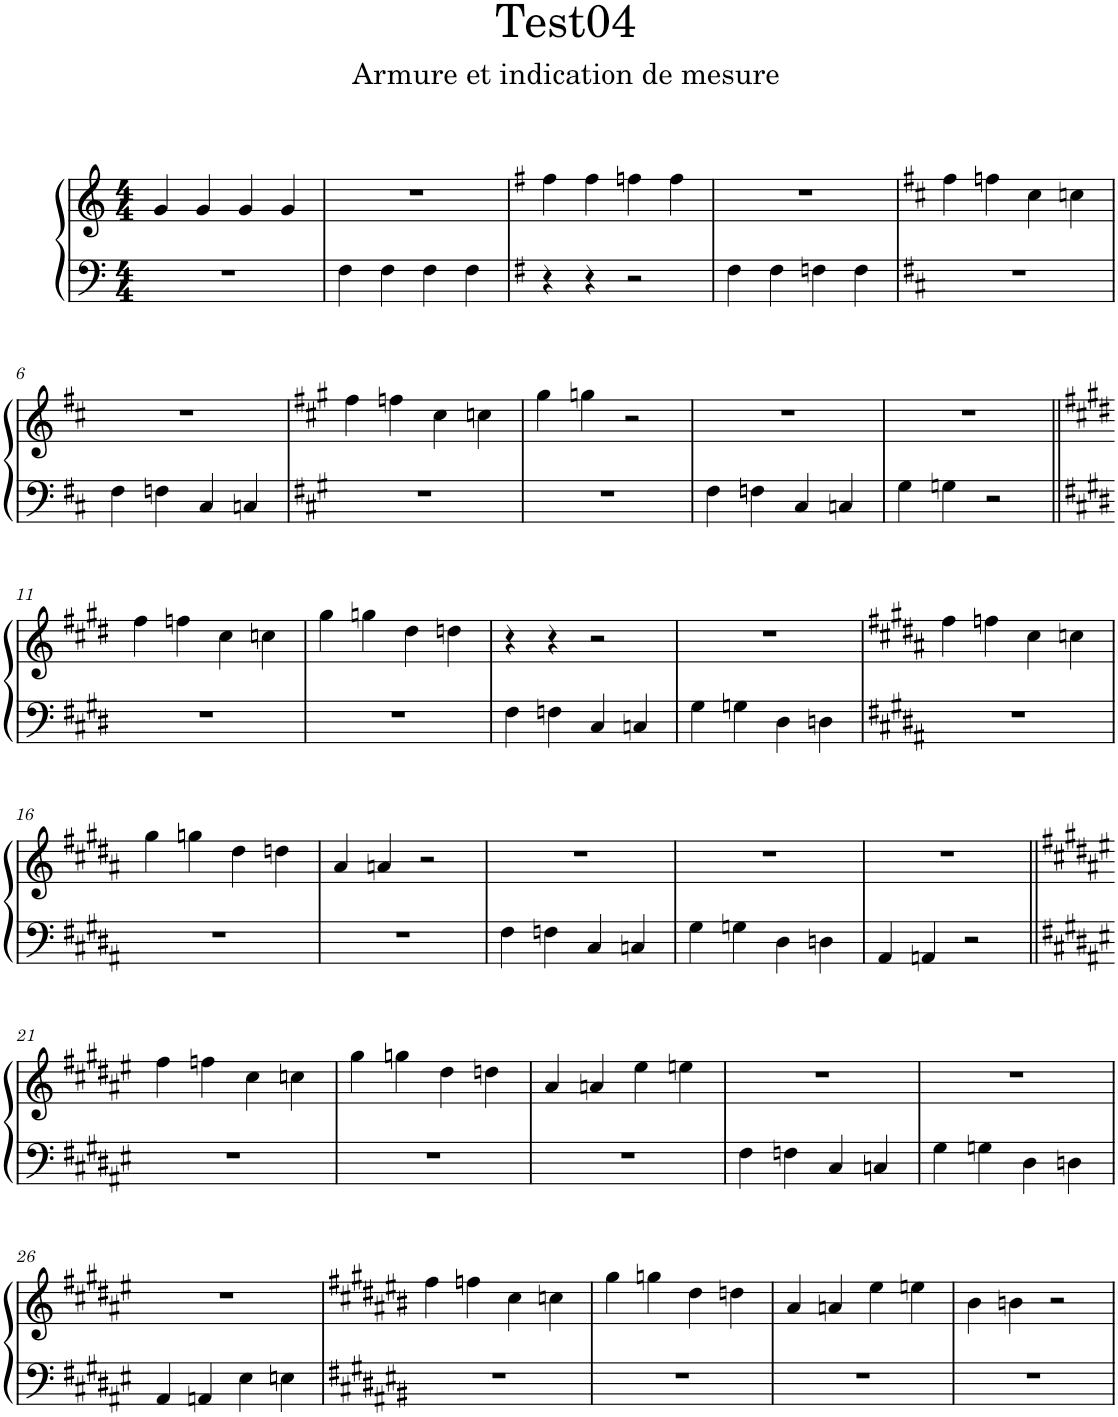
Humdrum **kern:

**kern	**kern
*part1	*part1
*staff2	*staff1
*I"Piano	*
*I'Pia.	*
*clefF4	*clefG2
*k[]	*k[]
*M4/4	*M4/4
=1	=1
1r	4g/
.	4g/
.	4g/
.	4g/
=2	=2
4F\	1r
4F\	.
4F\	.
4F\	.
=3	=3
*k[f#]	*k[f#]
4r	4ff#\
4r	4ff#\
2r	4ffn\
.	4ff\
=4	=4
4F#\	1r
4F#\	.
4Fn\	.
4F\	.
=5	=5
*k[f#c#]	*k[f#c#]
1r	4ff#\
.	4ffn\
.	4cc#\
.	4ccn\
!!LO:LB:g=z
=6	=6
4F#\	1r
4Fn\	.
4C#/	.
4Cn/	.
=7	=7
*k[f#c#g#]	*k[f#c#g#]
1r	4ff#\
.	4ffn\
.	4cc#\
.	4ccn\
=8	=8
1r	4gg#\
.	4ggn\
.	2r
=9	=9
4F#\	1r
4Fn\	.
4C#/	.
4Cn/	.
=10	=10
4G#\	1r
4Gn\	.
2r	.
!!LO:LB:g=z
=11||	=11||
*k[f#c#g#d#]	*k[f#c#g#d#]
1r	4ff#\
.	4ffn\
.	4cc#\
.	4ccn\
=12	=12
1r	4gg#\
.	4ggn\
.	4dd#\
.	4ddn\
=13	=13
4F#\	4r
4Fn\	4r
4C#/	2r
4Cn/	.
=14	=14
4G#\	1r
4Gn\	.
4D#\	.
4Dn\	.
=15	=15
*k[f#c#g#d#a#]	*k[f#c#g#d#a#]
1r	4ff#\
.	4ffn\
.	4cc#\
.	4ccn\
!!LO:LB:g=z
=16	=16
1r	4gg#\
.	4ggn\
.	4dd#\
.	4ddn\
=17	=17
1r	4a#/
.	4an/
.	2r
=18	=18
4F#\	1r
4Fn\	.
4C#/	.
4Cn/	.
=19	=19
4G#\	1r
4Gn\	.
4D#\	.
4Dn\	.
=20	=20
4AA#/	1r
4AAn/	.
2r	.
!!LO:LB:g=z
=21||	=21||
*k[f#c#g#d#a#e#]	*k[f#c#g#d#a#e#]
1r	4ff#\
.	4ffn\
.	4cc#\
.	4ccn\
=22	=22
1r	4gg#\
.	4ggn\
.	4dd#\
.	4ddn\
=23	=23
1r	4a#/
.	4an/
.	4ee#\
.	4een\
=24	=24
4F#\	1r
4Fn\	.
4C#/	.
4Cn/	.
=25	=25
4G#\	1r
4Gn\	.
4D#\	.
4Dn\	.
!!LO:LB:g=z
=26	=26
4AA#/	1r
4AAn/	.
4E#\	.
4En\	.
=27	=27
*k[f#c#g#d#a#e#b#]	*k[f#c#g#d#a#e#b#]
1r	4ff#\
.	4ffn\
.	4cc#\
.	4ccn\
=28	=28
1r	4gg#\
.	4ggn\
.	4dd#\
.	4ddn\
=29	=29
1r	4a#/
.	4an/
.	4ee#\
.	4een\
=30	=30
1r	4b#\
.	4bn\
.	2r
=	=
*-	*-
